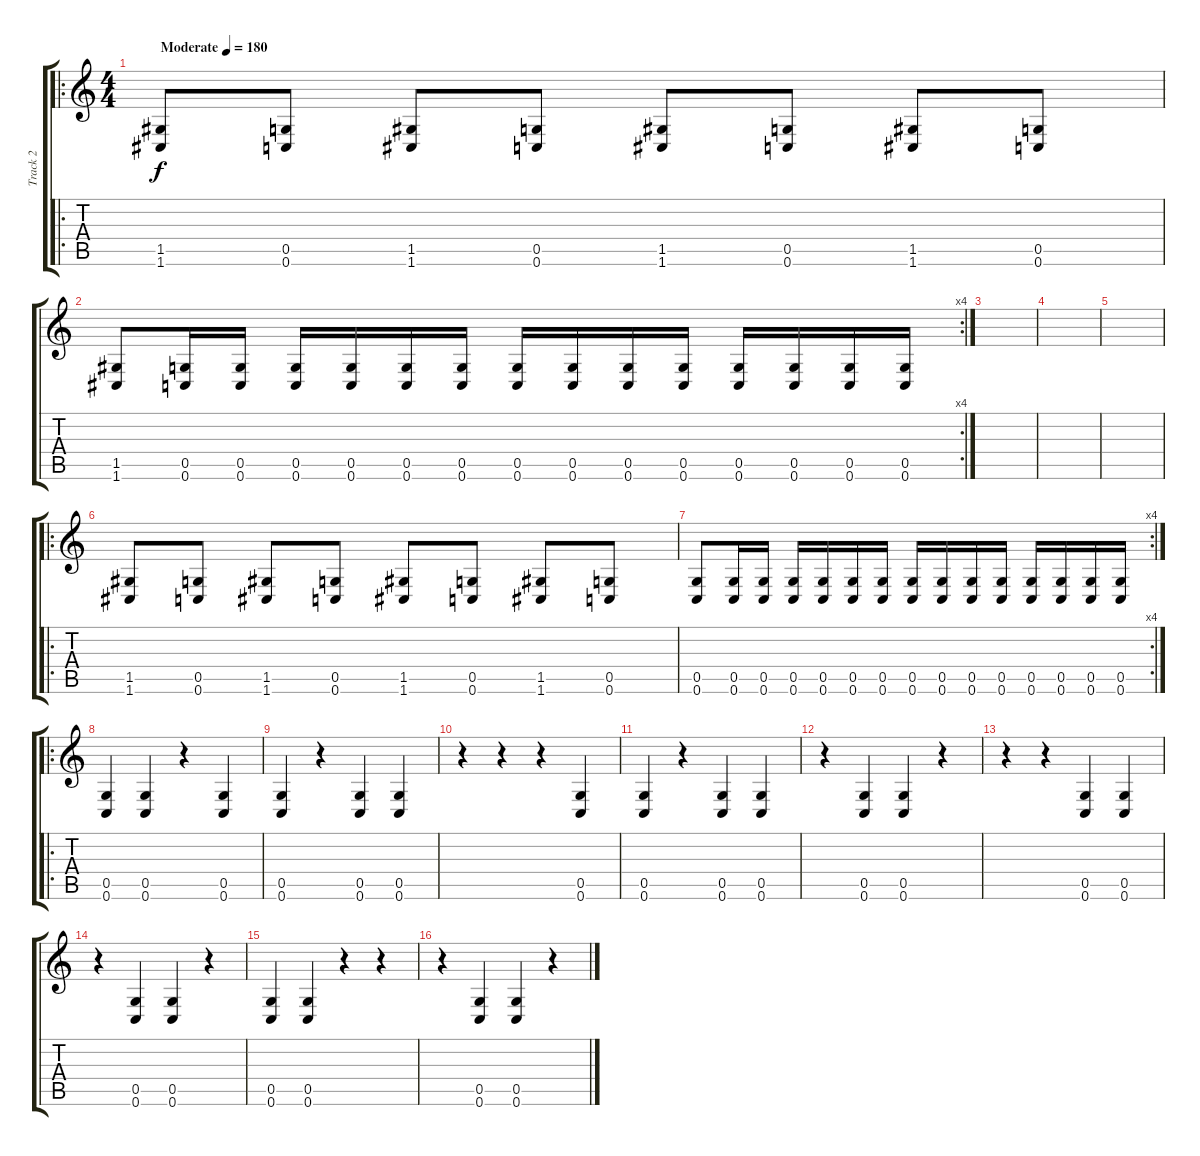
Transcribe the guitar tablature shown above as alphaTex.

\track ("Track 2" "Track 2") {instrument distortionguitar}
\staff {score tabs}
\tuning (D4 A3 F3 C3 G2 C2) {hide}
\ro
\ts (4 4)
\tempo (180 "Moderate")
\clef g2
\ks c
(1.5 1.6).8{dy f instrument distortionguitar} (0.5 0.6).8 (1.5 1.6).8 (0.5 0.6).8 (1.5 1.6).8 (0.5 0.6).8 (1.5 1.6).8 (0.5 0.6).8 |
\rc 4
(1.5 1.6).8 (0.5 0.6).16 (0.5 0.6).16 (0.5 0.6).16 (0.5 0.6).16 (0.5 0.6).16 (0.5 0.6).16 (0.5 0.6).16 (0.5 0.6).16 (0.5 0.6).16 (0.5 0.6).16 (0.5 0.6).16 (0.5 0.6).16 (0.5 0.6).16 (0.5 0.6).16 |
|
|
|
\ro
(1.5 1.6).8 (0.5 0.6).8 (1.5 1.6).8 (0.5 0.6).8 (1.5 1.6).8 (0.5 0.6).8 (1.5 1.6).8 (0.5 0.6).8 |
\rc 4
(0.5 0.6).8 (0.5 0.6).16 (0.5 0.6).16 (0.5 0.6).16 (0.5 0.6).16 (0.5 0.6).16 (0.5 0.6).16 (0.5 0.6).16 (0.5 0.6).16 (0.5 0.6).16 (0.5 0.6).16 (0.5 0.6).16 (0.5 0.6).16 (0.5 0.6).16 (0.5 0.6).16 |
\ro
(0.5 0.6).4 (0.5 0.6).4 r.4 (0.5 0.6).4 |
(0.5 0.6).4 r.4 (0.5 0.6).4 (0.5 0.6).4 |
r.4 r.4 r.4 (0.5 0.6).4 |
(0.5 0.6).4 r.4 (0.5 0.6).4 (0.5 0.6).4 |
r.4 (0.5 0.6).4 (0.5 0.6).4 r.4 |
r.4 r.4 (0.5 0.6).4 (0.5 0.6).4 |
r.4 (0.5 0.6).4 (0.5 0.6).4 r.4 |
(0.5 0.6).4 (0.5 0.6).4 r.4 r.4 |
r.4 (0.5 0.6).4 (0.5 0.6).4 r.4
